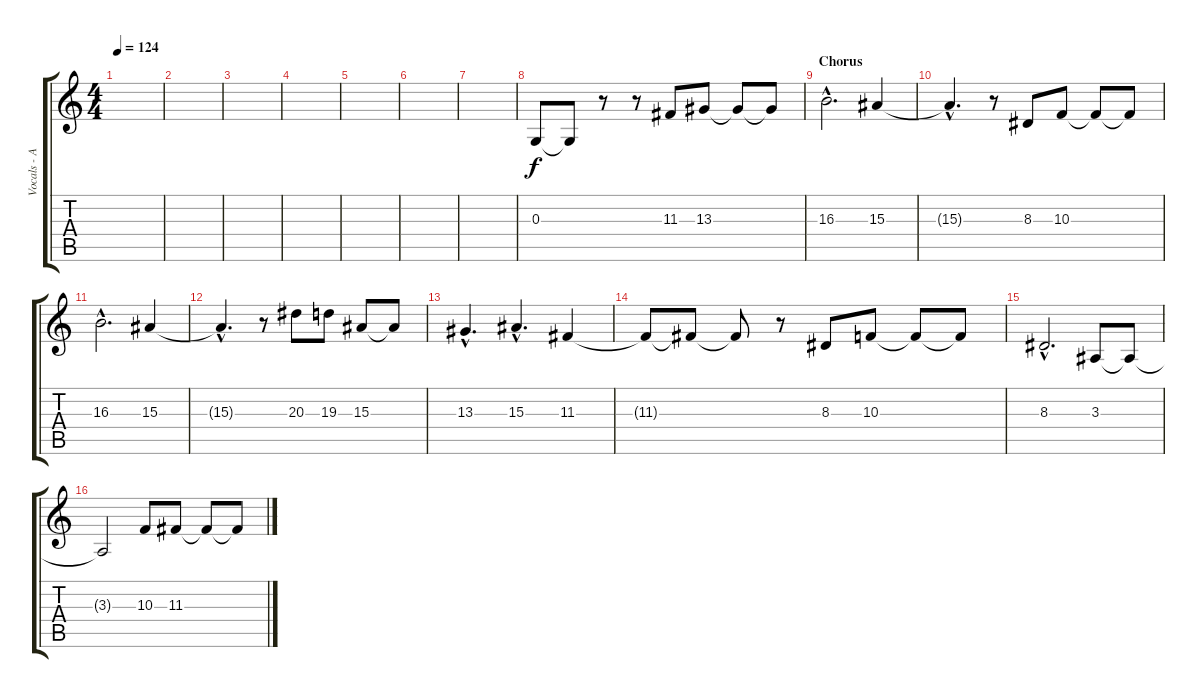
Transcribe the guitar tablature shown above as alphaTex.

\track ("Vocals - Amy Lee" "Vocals - A") {instrument flute}
\staff {score tabs}
\tuning (E4 B3 G3 D3 A2 E2) {hide}
\ts (4 4)
\tempo 124
\clef g2
\ks c
|
|
|
|
|
|
|
0.3.8 0.3{t}.8 r.8 r.8 11.3.8 13.3.8 13.3{t}.8 13.3{t}.8 |
\section ("" "Chorus")
16.3{hac}.2{d} 15.3.4 |
15.3{hac t}.4{d} r.8 8.3.8 10.3.8 10.3{t}.8 10.3{t}.8 |
16.3{hac}.2{d} 15.3.4 |
15.3{hac t}.4{d} r.8 20.3.8 19.3.8 15.3.8 15.3{t}.8 |
13.3{hac}.4{d} 15.3{hac}.4{d} 11.3.4 |
11.3{t}.8 11.3{t}.8 11.3{t}.8 r.8 8.3.8 10.3.8 10.3{t}.8 10.3{t}.8 |
8.3{hac}.2{d} 3.3.8 3.3{t}.8 |
3.3{t}.2 10.3.8 11.3.8 11.3{t}.8 11.3{t}.8
